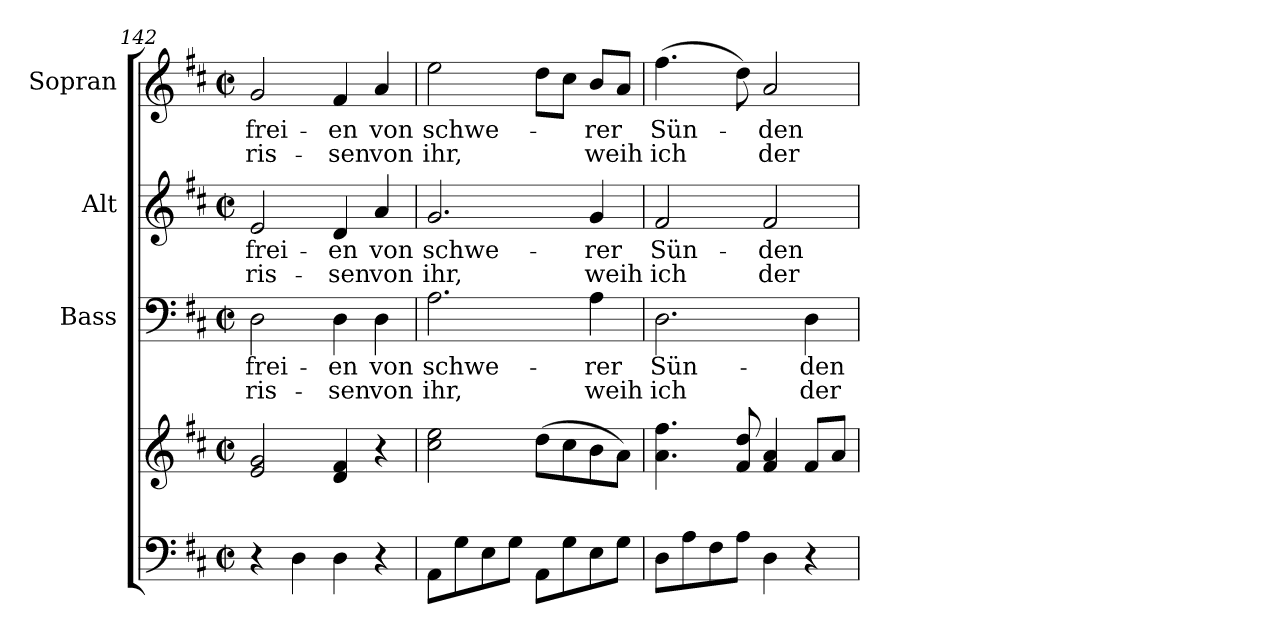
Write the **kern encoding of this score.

**kern	**kern	**kern	**text	**text	**kern	**text	**text	**kern	**text	**text
*part4	*part4	*part3	*part3	*part3	*part2	*part2	*part2	*part1	*part1	*part1
*staff5	*staff4	*staff3	*staff3	*staff3	*staff2	*staff2	*staff2	*staff1	*staff1	*staff1
*	*	*I"Bass	*	*	*I"Alt	*	*	*I"Sopran	*	*
*	*	*I'B.	*	*	*I'A.	*	*	*I'S.	*	*
*clefF4	*clefG2	*clefF4	*	*	*clefG2	*	*	*clefG2	*	*
*k[f#c#]	*k[f#c#]	*k[f#c#]	*	*	*k[f#c#]	*	*	*k[f#c#]	*	*
*D:	*D:	*D:	*	*	*D:	*	*	*D:	*	*
*M2/2	*M2/2	*M2/2	*	*	*M2/2	*	*	*M2/2	*	*
*met(c|)	*met(c|)	*met(c|)	*	*	*met(c|)	*	*	*met(c|)	*	*
=142	=142	=142	=142	=142	=142	=142	=142	=142	=142	=142
!	!	!	!LO:LY:b	!LO:LY:b	!	!LO:LY:b	!LO:LY:b	!	!LO:LY:b	!LO:LY:b
4r	2e/ 2g/	2D\	-frei-	-ris-	2e/	-frei-	-ris-	2g/	-frei-	-ris-
4D\	.	.	.	.	.	.	.	.	.	.
!	!	!	!LO:LY:b	!LO:LY:b	!	!LO:LY:b	!LO:LY:b	!	!LO:LY:b	!LO:LY:b
4D\	4d/ 4f#/	4D\	-en	-sen	4d/	-en	-sen	4f#/	-en	-sen
!	!	!	!LO:LY:b	!LO:LY:b	!	!LO:LY:b	!LO:LY:b	!	!LO:LY:b	!LO:LY:b
4r	4r	4D\	von	von	4a/	von	von	4a/	von	von
=143	=143	=143	=143	=143	=143	=143	=143	=143	=143	=143
!	!	!	!LO:LY:b	!LO:LY:b	!	!LO:LY:b	!LO:LY:b	!	!LO:LY:b	!LO:LY:b
8AA\L	2cc#\ 2ee\	2.A\	schwe-	ihr,	2.g/	schwe-	ihr,	2ee\	schwe-	ihr,
8G\	.	.	.	.	.	.	.	.	.	.
8E\	.	.	.	.	.	.	.	.	.	.
8G\J	.	.	.	.	.	.	.	.	.	.
8AA\L	(>8dd\L	.	.	.	.	.	.	8dd\L	.	.
8G\	8cc#\	.	.	.	.	.	.	8cc#\J	.	.
!	!	!	!LO:LY:b	!LO:LY:b	!	!LO:LY:b	!LO:LY:b	!	!LO:LY:b	!LO:LY:b
8E\	8b\	4A\	-rer	weih	4g/	-rer	weih	8b/L	-rer	weih
8G\J	8a\J)	.	.	.	.	.	.	8a/J	.	.
=144	=144	=144	=144	=144	=144	=144	=144	=144	=144	=144
!	!	!	!LO:LY:b	!LO:LY:b	!	!LO:LY:b	!LO:LY:b	!	!LO:LY:b	!LO:LY:b
8D\L	4.a\ 4.ff#\	2.D\	Sün-	ich	2f#/	Sün-	ich	(>4.ff#\	Sün-	ich
8A\	.	.	.	.	.	.	.	.	.	.
8F#\	.	.	.	.	.	.	.	.	.	.
8A\J	8f#/ 8dd/	.	.	.	.	.	.	8dd\)	.	.
!	!	!	!	!	!	!LO:LY:b	!LO:LY:b	!	!LO:LY:b	!LO:LY:b
4D\	4f#/ 4a/	.	.	.	2f#/	-den	der	2a/	-den	der
!	!	!	!LO:LY:b	!LO:LY:b	!	!	!	!	!	!
4r	8f#/L	4D\	-den	der	.	.	.	.	.	.
.	8a/J	.	.	.	.	.	.	.	.	.
=	=	=	=	=	=	=	=	=	=	=
*-	*-	*-	*-	*-	*-	*-	*-	*-	*-	*-
